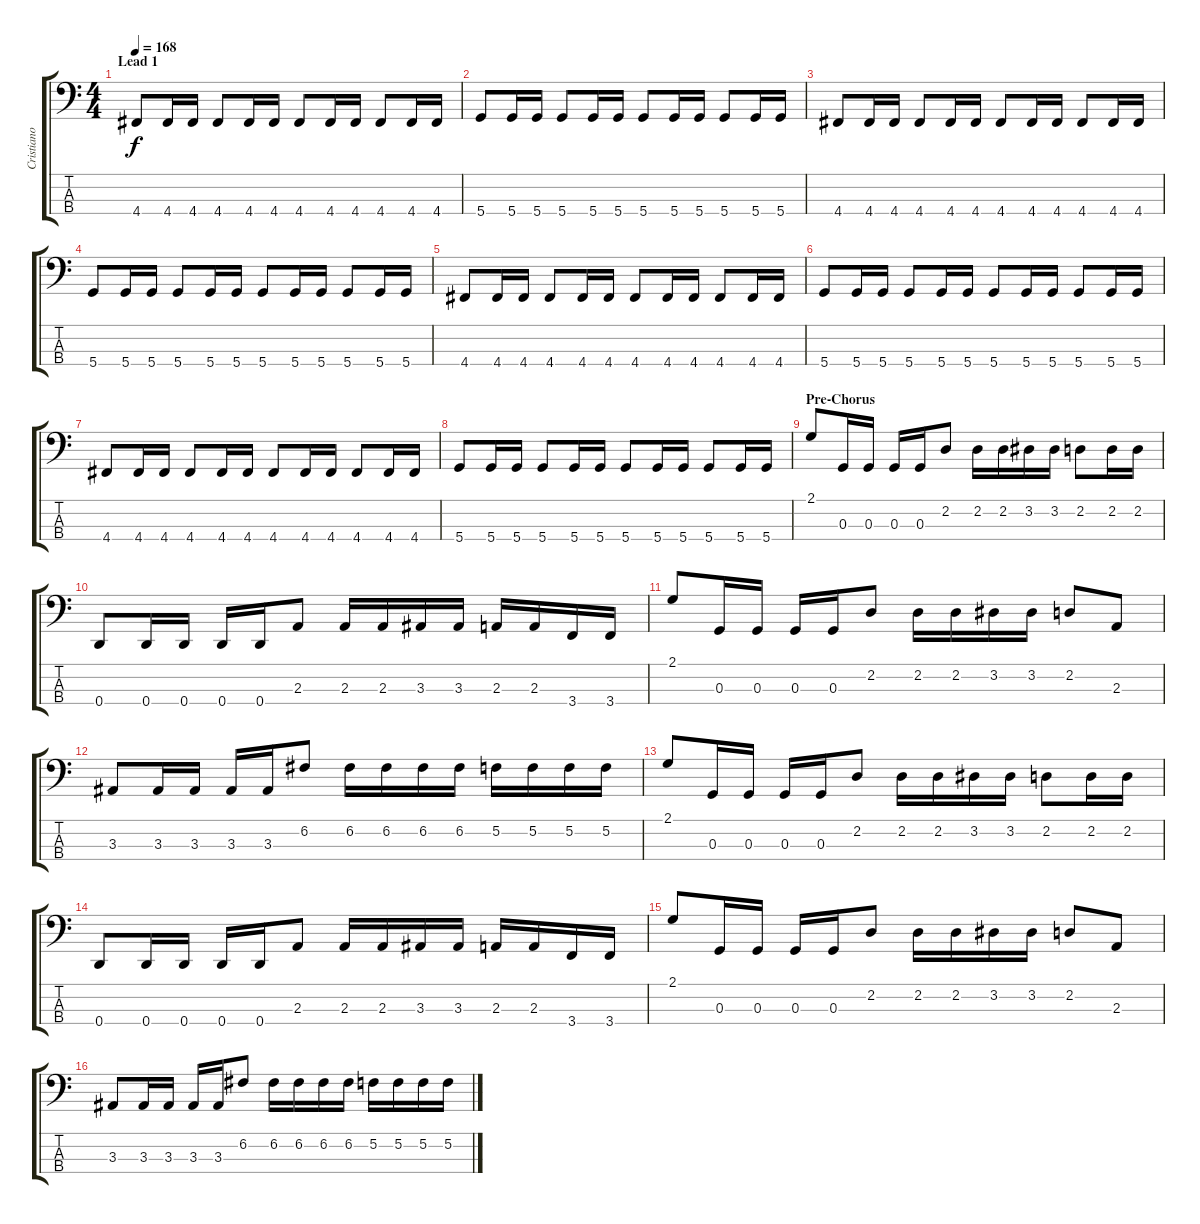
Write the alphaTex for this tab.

\track ("Cristiano" "Cristiano") {instrument electricbasspick}
\staff {score tabs}
\tuning (F2 C2 G1 D1) {hide}
\ts (4 4)
\section ("" "Lead 1")
\tempo 168
\clef f4
\ks c
4.4.8{dy f} 4.4.16 4.4.16 4.4.8 4.4.16 4.4.16 4.4.8 4.4.16 4.4.16 4.4.8 4.4.16 4.4.16 |
5.4.8 5.4.16 5.4.16 5.4.8 5.4.16 5.4.16 5.4.8 5.4.16 5.4.16 5.4.8 5.4.16 5.4.16 |
4.4.8 4.4.16 4.4.16 4.4.8 4.4.16 4.4.16 4.4.8 4.4.16 4.4.16 4.4.8 4.4.16 4.4.16 |
5.4.8 5.4.16 5.4.16 5.4.8 5.4.16 5.4.16 5.4.8 5.4.16 5.4.16 5.4.8 5.4.16 5.4.16 |
4.4.8 4.4.16 4.4.16 4.4.8 4.4.16 4.4.16 4.4.8 4.4.16 4.4.16 4.4.8 4.4.16 4.4.16 |
5.4.8 5.4.16 5.4.16 5.4.8 5.4.16 5.4.16 5.4.8 5.4.16 5.4.16 5.4.8 5.4.16 5.4.16 |
4.4.8 4.4.16 4.4.16 4.4.8 4.4.16 4.4.16 4.4.8 4.4.16 4.4.16 4.4.8 4.4.16 4.4.16 |
5.4.8 5.4.16 5.4.16 5.4.8 5.4.16 5.4.16 5.4.8 5.4.16 5.4.16 5.4.8 5.4.16 5.4.16 |
\section ("" "Pre-Chorus")
2.1.8 0.3.16 0.3.16 0.3.16 0.3.16 2.2.8 2.2.16 2.2.16 3.2.16 3.2.16 2.2.8 2.2.16 2.2.16 |
0.4.8 0.4.16 0.4.16 0.4.16 0.4.16 2.3.8 2.3.16 2.3.16 3.3.16 3.3.16 2.3.16 2.3.16 3.4.16 3.4.16 |
2.1.8 0.3.16 0.3.16 0.3.16 0.3.16 2.2.8 2.2.16 2.2.16 3.2.16 3.2.16 2.2.8 2.3.8 |
3.3.8 3.3.16 3.3.16 3.3.16 3.3.16 6.2.8 6.2.16 6.2.16 6.2.16 6.2.16 5.2.16 5.2.16 5.2.16 5.2.16 |
2.1.8 0.3.16 0.3.16 0.3.16 0.3.16 2.2.8 2.2.16 2.2.16 3.2.16 3.2.16 2.2.8 2.2.16 2.2.16 |
0.4.8 0.4.16 0.4.16 0.4.16 0.4.16 2.3.8 2.3.16 2.3.16 3.3.16 3.3.16 2.3.16 2.3.16 3.4.16 3.4.16 |
2.1.8 0.3.16 0.3.16 0.3.16 0.3.16 2.2.8 2.2.16 2.2.16 3.2.16 3.2.16 2.2.8 2.3.8 |
3.3.8 3.3.16 3.3.16 3.3.16 3.3.16 6.2.8 6.2.16 6.2.16 6.2.16 6.2.16 5.2.16 5.2.16 5.2.16 5.2.16
